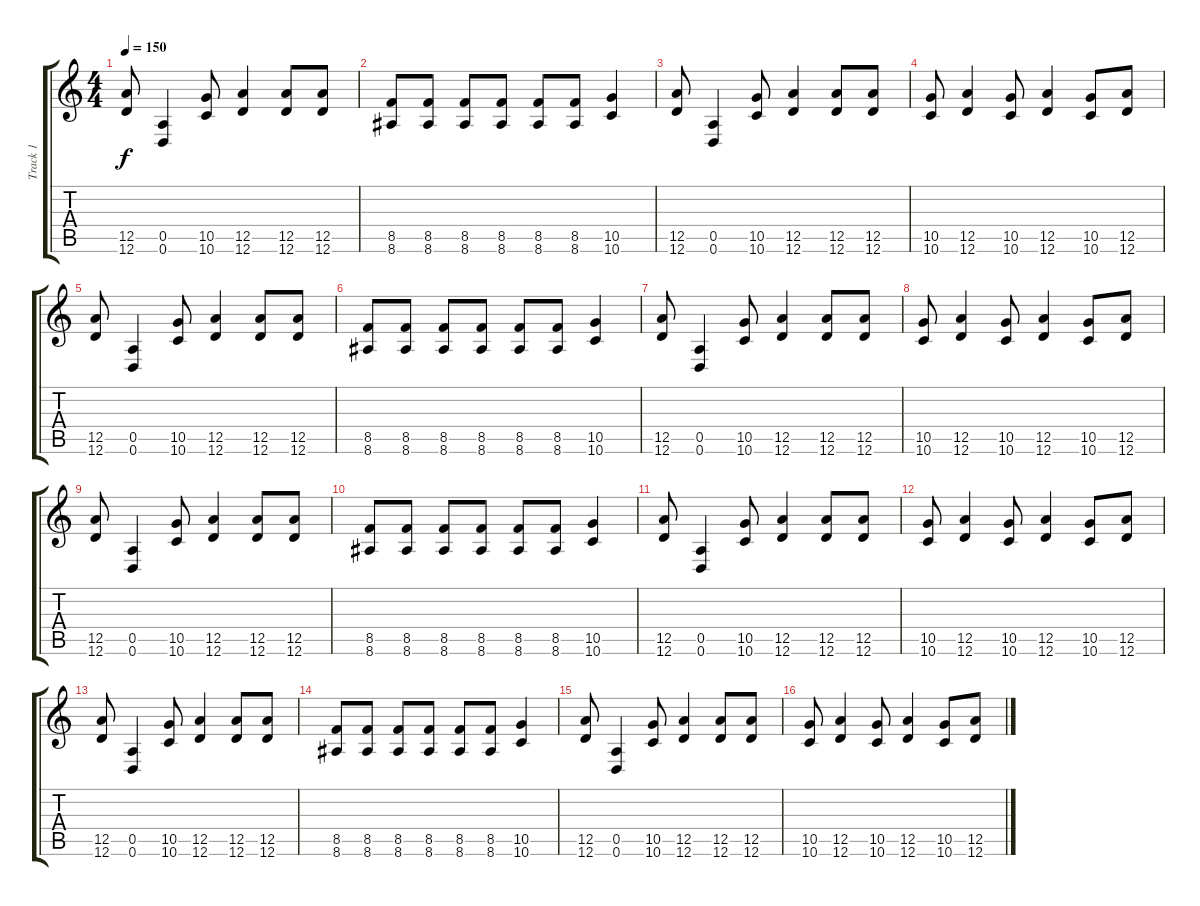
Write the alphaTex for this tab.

\track ("Track 1" "Track 1") {instrument distortionguitar}
\staff {score tabs}
\tuning (E4 B3 G3 D3 A2 D2) {hide}
\ts (4 4)
\tempo 150
\clef g2
\ks c
(12.5 12.6).8{dy f} (0.5 0.6).4 (10.5 10.6).8 (12.5 12.6).4 (12.5 12.6).8 (12.5 12.6).8 |
(8.5 8.6).8 (8.5 8.6).8 (8.5 8.6).8 (8.5 8.6).8 (8.5 8.6).8 (8.5 8.6).8 (10.5 10.6).4 |
(12.5 12.6).8 (0.5 0.6).4 (10.5 10.6).8 (12.5 12.6).4 (12.5 12.6).8 (12.5 12.6).8 |
(10.5 10.6).8 (12.5 12.6).4 (10.5 10.6).8 (12.5 12.6).4 (10.5 10.6).8 (12.5 12.6).8 |
(12.5 12.6).8 (0.5 0.6).4 (10.5 10.6).8 (12.5 12.6).4 (12.5 12.6).8 (12.5 12.6).8 |
(8.5 8.6).8 (8.5 8.6).8 (8.5 8.6).8 (8.5 8.6).8 (8.5 8.6).8 (8.5 8.6).8 (10.5 10.6).4 |
(12.5 12.6).8 (0.5 0.6).4 (10.5 10.6).8 (12.5 12.6).4 (12.5 12.6).8 (12.5 12.6).8 |
(10.5 10.6).8 (12.5 12.6).4 (10.5 10.6).8 (12.5 12.6).4 (10.5 10.6).8 (12.5 12.6).8 |
(12.5 12.6).8 (0.5 0.6).4 (10.5 10.6).8 (12.5 12.6).4 (12.5 12.6).8 (12.5 12.6).8 |
(8.5 8.6).8 (8.5 8.6).8 (8.5 8.6).8 (8.5 8.6).8 (8.5 8.6).8 (8.5 8.6).8 (10.5 10.6).4 |
(12.5 12.6).8 (0.5 0.6).4 (10.5 10.6).8 (12.5 12.6).4 (12.5 12.6).8 (12.5 12.6).8 |
(10.5 10.6).8 (12.5 12.6).4 (10.5 10.6).8 (12.5 12.6).4 (10.5 10.6).8 (12.5 12.6).8 |
(12.5 12.6).8 (0.5 0.6).4 (10.5 10.6).8 (12.5 12.6).4 (12.5 12.6).8 (12.5 12.6).8 |
(8.5 8.6).8 (8.5 8.6).8 (8.5 8.6).8 (8.5 8.6).8 (8.5 8.6).8 (8.5 8.6).8 (10.5 10.6).4 |
(12.5 12.6).8 (0.5 0.6).4 (10.5 10.6).8 (12.5 12.6).4 (12.5 12.6).8 (12.5 12.6).8 |
(10.5 10.6).8 (12.5 12.6).4 (10.5 10.6).8 (12.5 12.6).4 (10.5 10.6).8 (12.5 12.6).8
